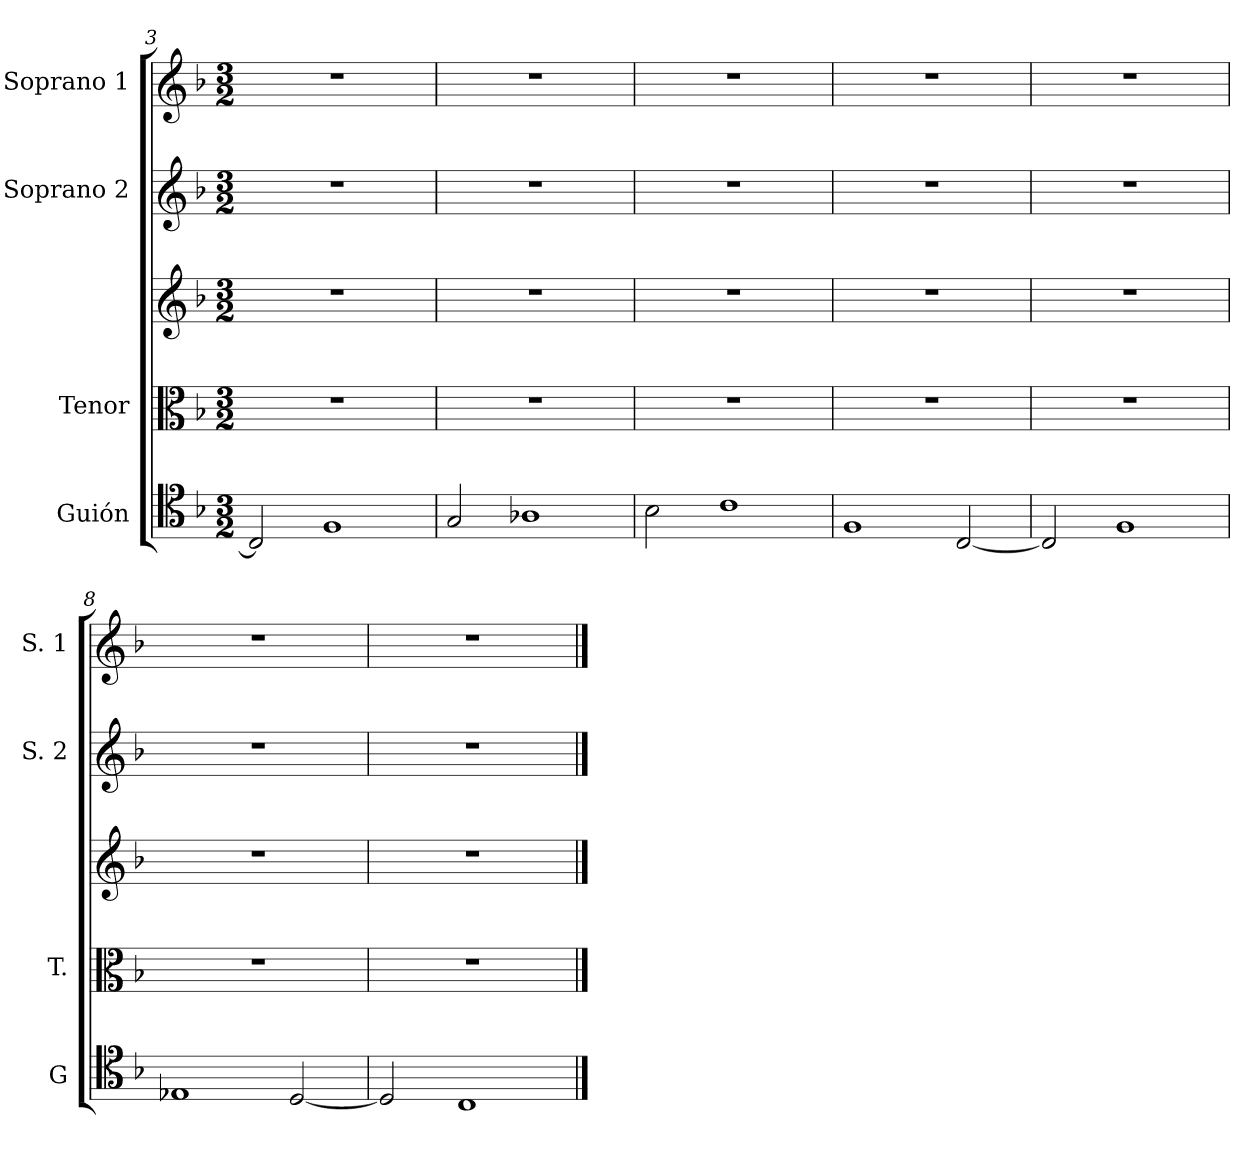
**kern	**kern	**kern	**kern	**kern
*part5	*part4	*part3	*part2	*part1
*staff5	*staff4	*staff3	*staff2	*staff1
*I"Guión	*I"Tenor	*	*I"Soprano 2	*I"Soprano 1
*I'G	*I'T.	*	*I'S. 2	*I'S. 1
*clefC4	*clefC3	*clefG2	*clefG2	*clefG2
*k[b-]	*k[b-]	*k[b-]	*k[b-]	*k[b-]
*M3/2	*M3/2	*M3/2	*M3/2	*M3/2
=3	=3	=3	=3	=3
2C]	1.r	1.r	1.r	1.r
1F	.	.	.	.
=4	=4	=4	=4	=4
2G	1.r	1.r	1.r	1.r
1A-X	.	.	.	.
=5	=5	=5	=5	=5
2B-	1.r	1.r	1.r	1.r
1c	.	.	.	.
=6	=6	=6	=6	=6
1F	1.r	1.r	1.r	1.r
[2C	.	.	.	.
=7	=7	=7	=7	=7
2C]	1.r	1.r	1.r	1.r
1F	.	.	.	.
=8	=8	=8	=8	=8
1E-X	1.r	1.r	1.r	1.r
[2D	.	.	.	.
!!LO:LB:g=z
=9	=9	=9	=9	=9
2D]	1.r	1.r	1.r	1.r
1C	.	.	.	.
==	==	==	==	==
*-	*-	*-	*-	*-
